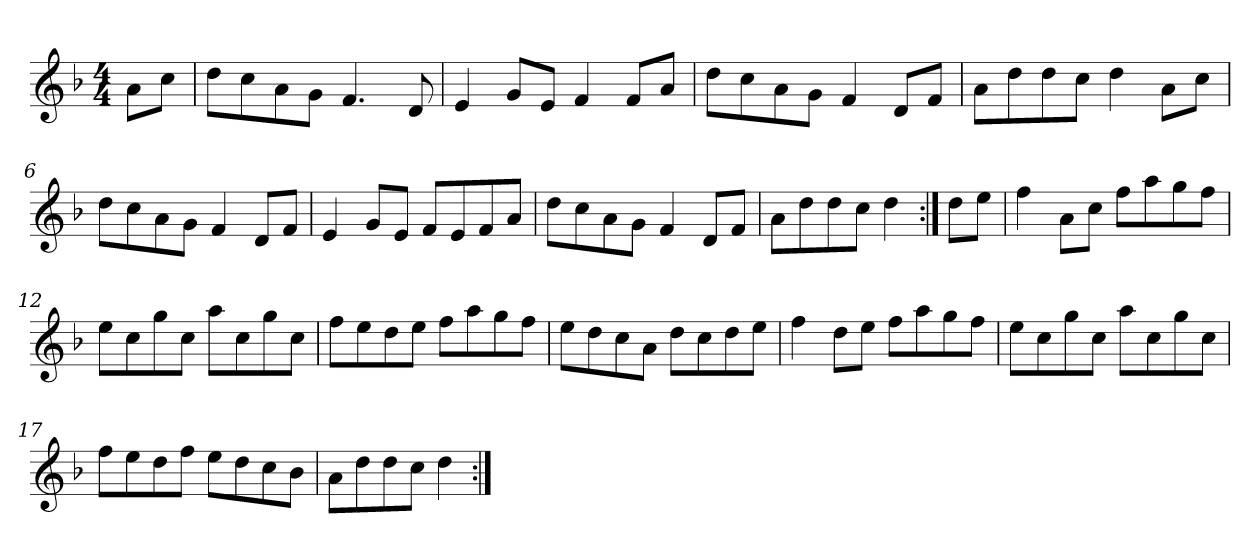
**kern
*part1
*staff1
*clefG2
*k[b-]
*d:
*M4/4
*MM90
=1
8a\L
8cc\J
=2
8dd\L
8cc\
8a\
8g\J
4.f/
8d/
=3
4e/
8g/L
8e/J
4f/
8f/L
8a/J
=4
8dd\L
8cc\
8a\
8g\J
4f/
8d/L
8f/J
=5
8a\L
8dd\
8dd\
8cc\J
4dd\
8a\L
8cc\J
=6
8dd\L
8cc\
8a\
8g\J
4f/
8d/L
8f/J
=7
4e/
8g/L
8e/J
8f/L
8e/
8f/
8a/J
!!LO:LB:g=z
=8
8dd\L
8cc\
8a\
8g\J
4f/
8d/L
8f/J
=9
8a\L
8dd\
8dd\
8cc\J
4dd\
=10:|!
8dd\L
8ee\J
=11
4ff\
8a\L
8cc\J
8ff\L
8aa\
8gg\
8ff\J
=12
8ee\L
8cc\
8gg\
8cc\J
8aa\L
8cc\
8gg\
8cc\J
=13
8ff\L
8ee\
8dd\
8ee\J
8ff\L
8aa\
8gg\
8ff\J
=14
8ee\L
8dd\
8cc\
8a\J
8dd\L
8cc\
8dd\
8ee\J
!!LO:LB:g=z
=15
4ff\
8dd\L
8ee\J
8ff\L
8aa\
8gg\
8ff\J
=16
8ee\L
8cc\
8gg\
8cc\J
8aa\L
8cc\
8gg\
8cc\J
=17
8ff\L
8ee\
8dd\
8ff\J
8ee\L
8dd\
8cc\
8b-\J
=18
8a\L
8dd\
8dd\
8cc\J
4dd\
=:|!
*-
